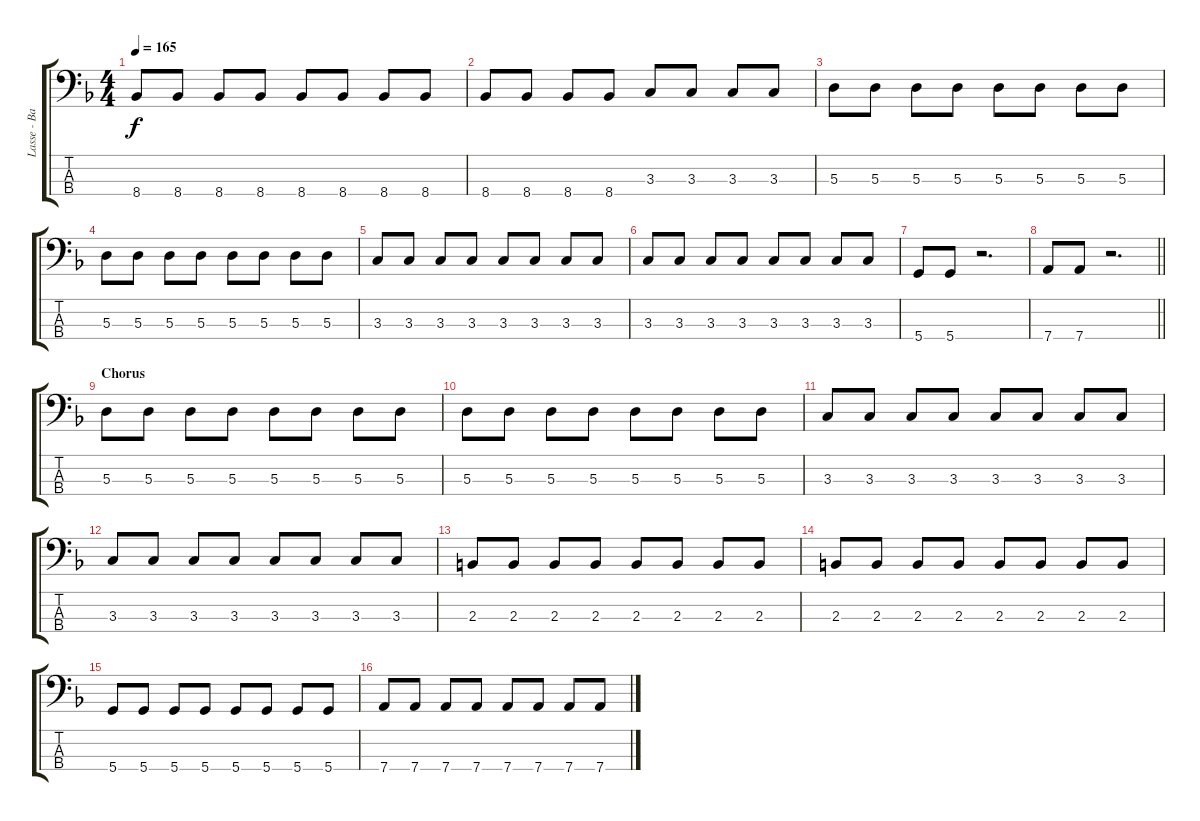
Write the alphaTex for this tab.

\track ("Lasse - Bass" "Lasse - Ba") {instrument electricbasspick}
\staff {score tabs}
\tuning (G2 D2 A1 D1) {hide}
\ts (4 4)
\tempo 165
\clef f4
\ks dminor
8.4.8{dy f} 8.4.8 8.4.8 8.4.8 8.4.8 8.4.8 8.4.8 8.4.8 |
8.4.8 8.4.8 8.4.8 8.4.8 3.3.8 3.3.8 3.3.8 3.3.8 |
5.3.8 5.3.8 5.3.8 5.3.8 5.3.8 5.3.8 5.3.8 5.3.8 |
5.3.8 5.3.8 5.3.8 5.3.8 5.3.8 5.3.8 5.3.8 5.3.8 |
3.3.8 3.3.8 3.3.8 3.3.8 3.3.8 3.3.8 3.3.8 3.3.8 |
3.3.8 3.3.8 3.3.8 3.3.8 3.3.8 3.3.8 3.3.8 3.3.8 |
5.4.8 5.4.8 r.2{d} |
\barLineRight lightlight
7.4.8 7.4.8 r.2{d} |
\section ("" "Chorus")
5.3.8 5.3.8 5.3.8 5.3.8 5.3.8 5.3.8 5.3.8 5.3.8 |
5.3.8 5.3.8 5.3.8 5.3.8 5.3.8 5.3.8 5.3.8 5.3.8 |
3.3.8 3.3.8 3.3.8 3.3.8 3.3.8 3.3.8 3.3.8 3.3.8 |
3.3.8 3.3.8 3.3.8 3.3.8 3.3.8 3.3.8 3.3.8 3.3.8 |
2.3.8 2.3.8 2.3.8 2.3.8 2.3.8 2.3.8 2.3.8 2.3.8 |
2.3.8 2.3.8 2.3.8 2.3.8 2.3.8 2.3.8 2.3.8 2.3.8 |
5.4.8 5.4.8 5.4.8 5.4.8 5.4.8 5.4.8 5.4.8 5.4.8 |
7.4.8 7.4.8 7.4.8 7.4.8 7.4.8 7.4.8 7.4.8 7.4.8
